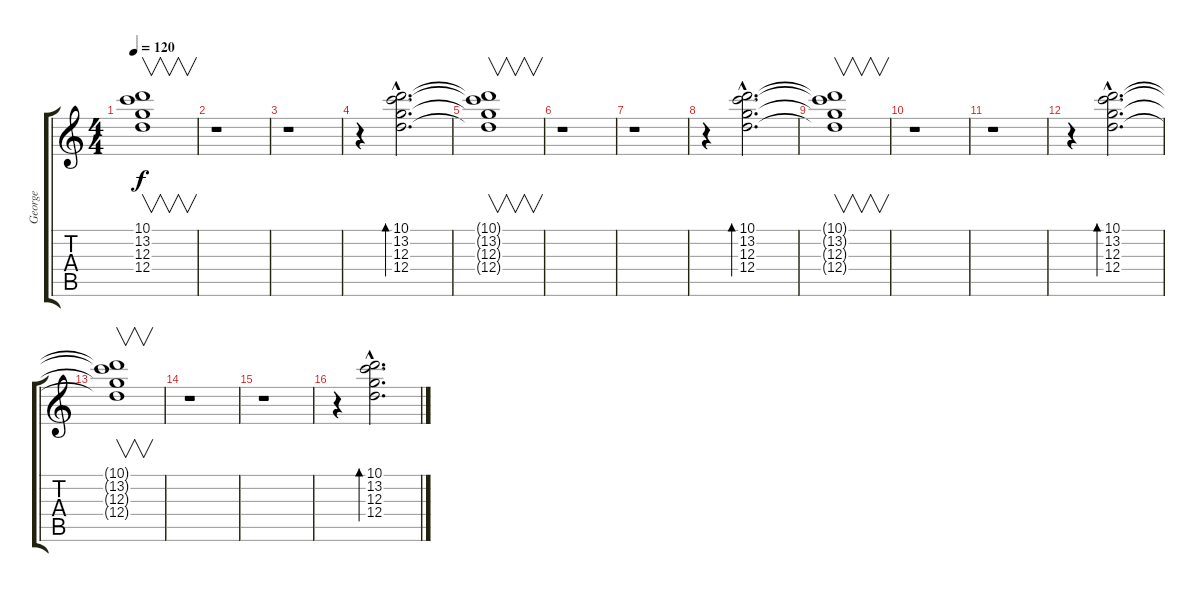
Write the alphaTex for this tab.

\track ("George" "George") {instrument distortionguitar}
\staff {score tabs}
\tuning (E4 B3 G3 D3 A2 E2) {hide}
\ts (4 4)
\tempo 120
\clef g2
\ks c
(10.1{t} 13.2{t} 12.3{t} 12.4{t}).1{v dy f} |
r.1 |
r.1 |
r.4 (10.1{hac} 13.2{hac} 12.3{hac} 12.4{hac}).2{d bd 60} |
(10.1{t} 13.2{t} 12.3{t} 12.4{t}).1{v} |
r.1 |
r.1 |
r.4 (10.1{hac} 13.2{hac} 12.3{hac} 12.4{hac}).2{d bd 60} |
(10.1{t} 13.2{t} 12.3{t} 12.4{t}).1{v} |
r.1 |
r.1 |
r.4 (10.1{hac} 13.2{hac} 12.3{hac} 12.4{hac}).2{d bd 60} |
(10.1{t} 13.2{t} 12.3{t} 12.4{t}).1{v} |
r.1 |
r.1 |
r.4 (10.1{hac} 13.2{hac} 12.3{hac} 12.4{hac}).2{d bd 60}
